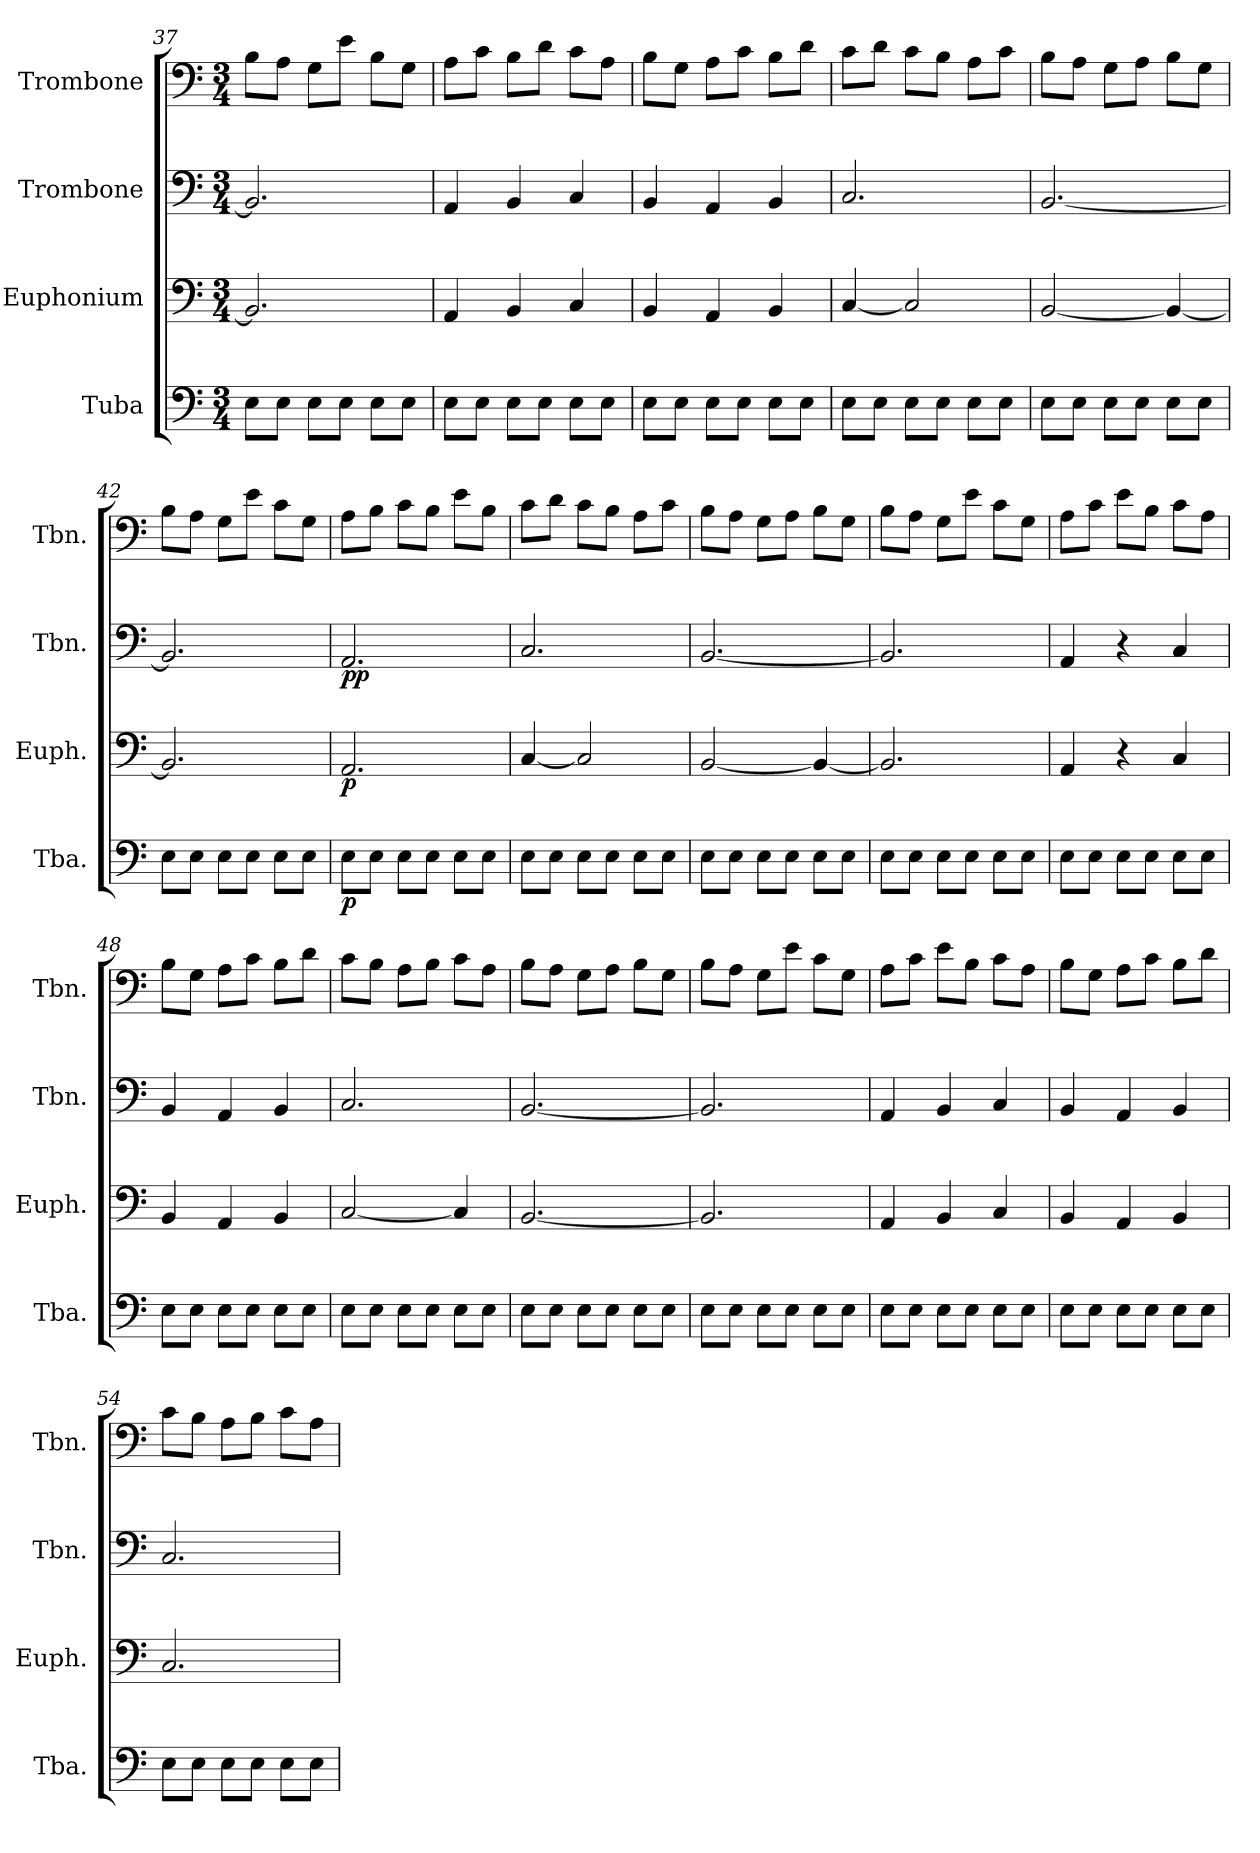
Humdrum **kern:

**kern	**dynam	**kern	**dynam	**kern	**dynam	**kern
*part4	*part4	*part3	*part3	*part2	*part2	*part1
*staff4	*staff4	*staff3	*staff3	*staff2	*staff2	*staff1
*I"Tuba	*	*I"Euphonium	*	*I"Trombone	*	*I"Trombone
*I'Tba.	*	*I'Euph.	*	*I'Tbn.	*	*I'Tbn.
*clefF4	*	*clefF4	*	*clefF4	*	*clefF4
*k[]	*	*k[]	*	*k[]	*	*k[]
*M3/4	*	*M3/4	*	*M3/4	*	*M3/4
=37	=37	=37	=37	=37	=37	=37
8E\L	.	2.BB/]	.	2.BB/]	.	8B\L
8E\J	.	.	.	.	.	8A\J
8E\L	.	.	.	.	.	8G\L
8E\J	.	.	.	.	.	8e\J
8E\L	.	.	.	.	.	8B\L
8E\J	.	.	.	.	.	8G\J
=38	=38	=38	=38	=38	=38	=38
8E\L	.	4AA/	.	4AA/	.	8A\L
8E\J	.	.	.	.	.	8c\J
8E\L	.	4BB/	.	4BB/	.	8B\L
8E\J	.	.	.	.	.	8d\J
8E\L	.	4C/	.	4C/	.	8c\L
8E\J	.	.	.	.	.	8A\J
=39	=39	=39	=39	=39	=39	=39
8E\L	.	4BB/	.	4BB/	.	8B\L
8E\J	.	.	.	.	.	8G\J
8E\L	.	4AA/	.	4AA/	.	8A\L
8E\J	.	.	.	.	.	8c\J
8E\L	.	4BB/	.	4BB/	.	8B\L
8E\J	.	.	.	.	.	8d\J
=40	=40	=40	=40	=40	=40	=40
8E\L	.	[4C/	.	2.C/	.	8c\L
8E\J	.	.	.	.	.	8d\J
8E\L	.	2C/]	.	.	.	8c\L
8E\J	.	.	.	.	.	8B\J
8E\L	.	.	.	.	.	8A\L
8E\J	.	.	.	.	.	8c\J
=41	=41	=41	=41	=41	=41	=41
8E\L	.	[2BB/	.	[2.BB/	.	8B\L
8E\J	.	.	.	.	.	8A\J
8E\L	.	.	.	.	.	8G\L
8E\J	.	.	.	.	.	8A\J
8E\L	.	4BB/_	.	.	.	8B\L
8E\J	.	.	.	.	.	8G\J
!!LO:PB:g=z
=42	=42	=42	=42	=42	=42	=42
8E\L	.	2.BB/]	.	2.BB/]	.	8B\L
8E\J	.	.	.	.	.	8A\J
8E\L	.	.	.	.	.	8G\L
8E\J	.	.	.	.	.	8e\J
8E\L	.	.	.	.	.	8c\L
8E\J	.	.	.	.	.	8G\J
=43	=43	=43	=43	=43	=43	=43
!	!LO:DY:b	!	!LO:DY:b	!	!LO:DY:b	!
!	!	!	!	!	!LO:DY:n=1:b	!
8E\L	p	2.AA/	p	2.AA/	p p	8A\L
8E\J	.	.	.	.	.	8B\J
8E\L	.	.	.	.	.	8c\L
8E\J	.	.	.	.	.	8B\J
8E\L	.	.	.	.	.	8e\L
8E\J	.	.	.	.	.	8B\J
=44	=44	=44	=44	=44	=44	=44
8E\L	.	[4C/	.	2.C/	.	8c\L
8E\J	.	.	.	.	.	8d\J
8E\L	.	2C/]	.	.	.	8c\L
8E\J	.	.	.	.	.	8B\J
8E\L	.	.	.	.	.	8A\L
8E\J	.	.	.	.	.	8c\J
=45	=45	=45	=45	=45	=45	=45
8E\L	.	[2BB/	.	[2.BB/	.	8B\L
8E\J	.	.	.	.	.	8A\J
8E\L	.	.	.	.	.	8G\L
8E\J	.	.	.	.	.	8A\J
8E\L	.	4BB/_	.	.	.	8B\L
8E\J	.	.	.	.	.	8G\J
=46	=46	=46	=46	=46	=46	=46
8E\L	.	2.BB/]	.	2.BB/]	.	8B\L
8E\J	.	.	.	.	.	8A\J
8E\L	.	.	.	.	.	8G\L
8E\J	.	.	.	.	.	8e\J
8E\L	.	.	.	.	.	8c\L
8E\J	.	.	.	.	.	8G\J
=47	=47	=47	=47	=47	=47	=47
8E\L	.	4AA/	.	4AA/	.	8A\L
8E\J	.	.	.	.	.	8c\J
8E\L	.	4r	.	4r	.	8e\L
8E\J	.	.	.	.	.	8B\J
8E\L	.	4C/	.	4C/	.	8c\L
8E\J	.	.	.	.	.	8A\J
!!LO:LB:g=z
=48	=48	=48	=48	=48	=48	=48
8E\L	.	4BB/	.	4BB/	.	8B\L
8E\J	.	.	.	.	.	8G\J
8E\L	.	4AA/	.	4AA/	.	8A\L
8E\J	.	.	.	.	.	8c\J
8E\L	.	4BB/	.	4BB/	.	8B\L
8E\J	.	.	.	.	.	8d\J
=49	=49	=49	=49	=49	=49	=49
8E\L	.	[2C/	.	2.C/	.	8c\L
8E\J	.	.	.	.	.	8B\J
8E\L	.	.	.	.	.	8A\L
8E\J	.	.	.	.	.	8B\J
8E\L	.	4C/]	.	.	.	8c\L
8E\J	.	.	.	.	.	8A\J
=50	=50	=50	=50	=50	=50	=50
8E\L	.	[2.BB/	.	[2.BB/	.	8B\L
8E\J	.	.	.	.	.	8A\J
8E\L	.	.	.	.	.	8G\L
8E\J	.	.	.	.	.	8A\J
8E\L	.	.	.	.	.	8B\L
8E\J	.	.	.	.	.	8G\J
=51	=51	=51	=51	=51	=51	=51
8E\L	.	2.BB/]	.	2.BB/]	.	8B\L
8E\J	.	.	.	.	.	8A\J
8E\L	.	.	.	.	.	8G\L
8E\J	.	.	.	.	.	8e\J
8E\L	.	.	.	.	.	8c\L
8E\J	.	.	.	.	.	8G\J
=52	=52	=52	=52	=52	=52	=52
8E\L	.	4AA/	.	4AA/	.	8A\L
8E\J	.	.	.	.	.	8c\J
8E\L	.	4BB/	.	4BB/	.	8e\L
8E\J	.	.	.	.	.	8B\J
8E\L	.	4C/	.	4C/	.	8c\L
8E\J	.	.	.	.	.	8A\J
=53	=53	=53	=53	=53	=53	=53
8E\L	.	4BB/	.	4BB/	.	8B\L
8E\J	.	.	.	.	.	8G\J
8E\L	.	4AA/	.	4AA/	.	8A\L
8E\J	.	.	.	.	.	8c\J
8E\L	.	4BB/	.	4BB/	.	8B\L
8E\J	.	.	.	.	.	8d\J
!!LO:LB:g=z
=54	=54	=54	=54	=54	=54	=54
8E\L	.	2.C/	.	2.C/	.	8c\L
8E\J	.	.	.	.	.	8B\J
8E\L	.	.	.	.	.	8A\L
8E\J	.	.	.	.	.	8B\J
8E\L	.	.	.	.	.	8c\L
8E\J	.	.	.	.	.	8A\J
=	=	=	=	=	=	=
*-	*-	*-	*-	*-	*-	*-
